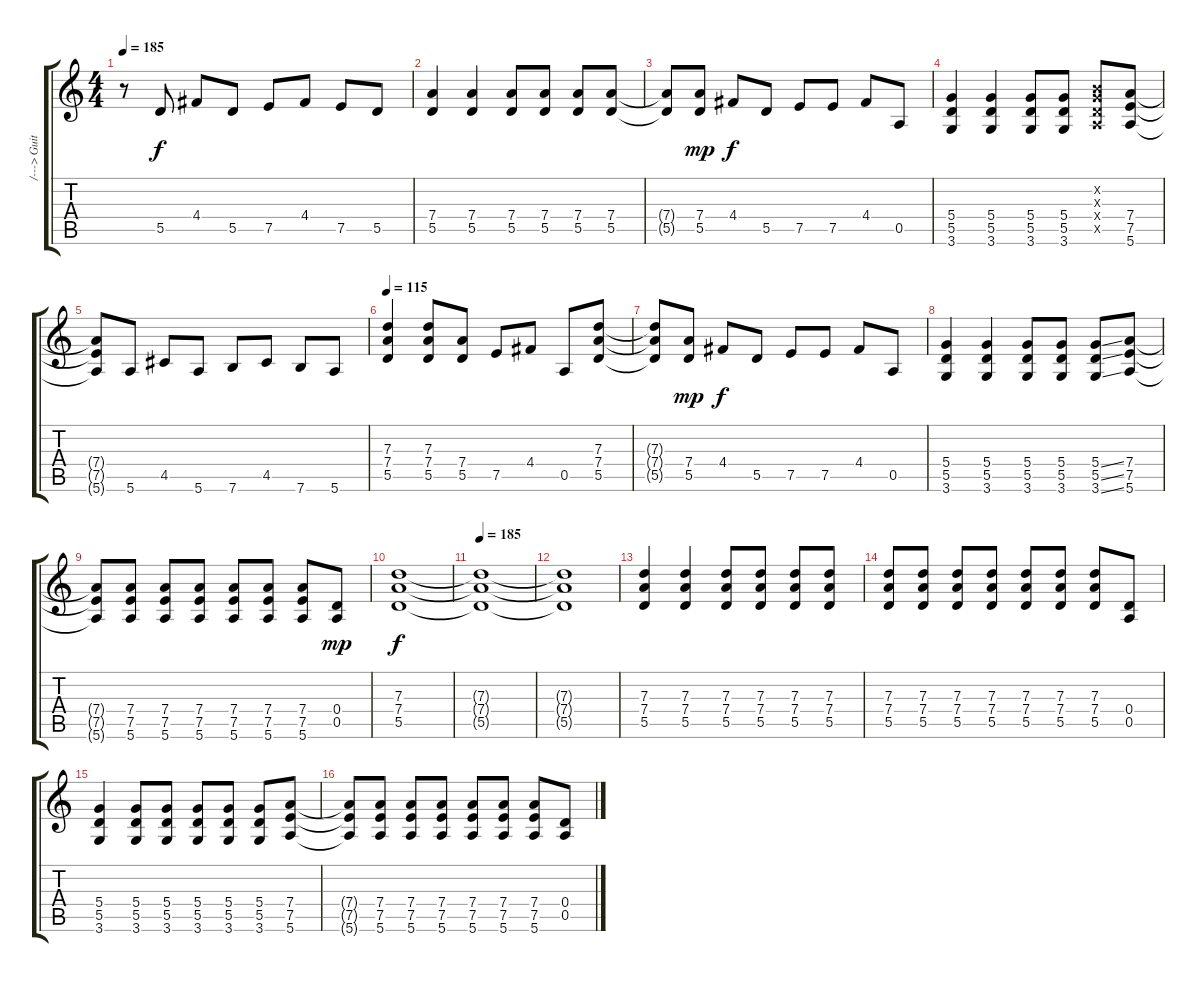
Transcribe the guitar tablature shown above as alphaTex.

\track ("/---> Guitarra <---/" "/---> Guit") {instrument overdrivenguitar}
\staff {score tabs}
\tuning (E4 B3 G3 D3 A2 E2) {hide}
\ts (4 4)
\tempo 185
\tempo 115
\tempo 185
\clef g2
\ks c
r.8{dy f instrument overdrivenguitar} 5.5.8 4.4.8 5.5.8 7.5.8 4.4.8 7.5.8 5.5.8 |
(7.4 5.5).4 (7.4 5.5).4 (7.4 5.5).8 (7.4 5.5).8 (7.4 5.5).8 (7.4 5.5).8 |
(7.4{t} 5.5{t}).8 (7.4 5.5).8{dy mp} 4.4.8{dy f} 5.5.8 7.5.8 7.5.8 4.4.8 0.5.8 |
(5.4 5.5 3.6).4 (5.4 5.5 3.6).4 (5.4 5.5 3.6).8 (5.4 5.5 3.6).8 (0.2{x} 0.3{x} 0.4{x} 0.5{x}).8 (7.4 7.5 5.6).8 |
(7.4{t} 7.5{t} 5.6{t}).8 5.6.8 4.5.8 5.6.8 7.6.8 4.5.8 7.6.8 5.6.8 |
\tempo 115
(7.3 7.4 5.5).4 (7.3 7.4 5.5).8 (7.4 5.5).8 7.5.8 4.4.8 0.5.8 (7.3 7.4 5.5).8 |
(7.3{t} 7.4{t} 5.5{t}).8 (7.4 5.5).8{dy mp} 4.4.8{dy f} 5.5.8 7.5.8 7.5.8 4.4.8 0.5.8 |
(5.4 5.5 3.6).4 (5.4 5.5 3.6).4 (5.4 5.5 3.6).8 (5.4 5.5 3.6).8 (5.4{ss} 5.5{ss} 3.6{ss}).8 (7.4 7.5 5.6).8 |
(7.4{t} 7.5{t} 5.6{t}).8 (7.4 7.5 5.6).8 (7.4 7.5 5.6).8 (7.4 7.5 5.6).8 (7.4 7.5 5.6).8 (7.4 7.5 5.6).8 (7.4 7.5 5.6).8 (0.4 0.5).8{dy mp} |
(7.3 7.4 5.5).1{dy f volume 3} |
\tempo 185
(7.3{t} 7.4{t} 5.5{t}).1 |
(7.3{t} 7.4{t} 5.5{t}).1 |
(7.3 7.4 5.5).4{volume 13} (7.3 7.4 5.5).4 (7.3 7.4 5.5).8 (7.3 7.4 5.5).8 (7.3 7.4 5.5).8 (7.3 7.4 5.5).8 |
(7.3 7.4 5.5).8 (7.3 7.4 5.5).8 (7.3 7.4 5.5).8 (7.3 7.4 5.5).8 (7.3 7.4 5.5).8 (7.3 7.4 5.5).8 (7.3 7.4 5.5).8 (0.4 0.5).8 |
(5.4 5.5 3.6).4 (5.4 5.5 3.6).8 (5.4 5.5 3.6).8 (5.4 5.5 3.6).8 (5.4 5.5 3.6).8 (5.4 5.5 3.6).8 (7.4 7.5 5.6).8 |
(7.4{t} 7.5{t} 5.6{t}).8 (7.4 7.5 5.6).8 (7.4 7.5 5.6).8 (7.4 7.5 5.6).8 (7.4 7.5 5.6).8 (7.4 7.5 5.6).8 (7.4 7.5 5.6).8 (0.4 0.5).8
